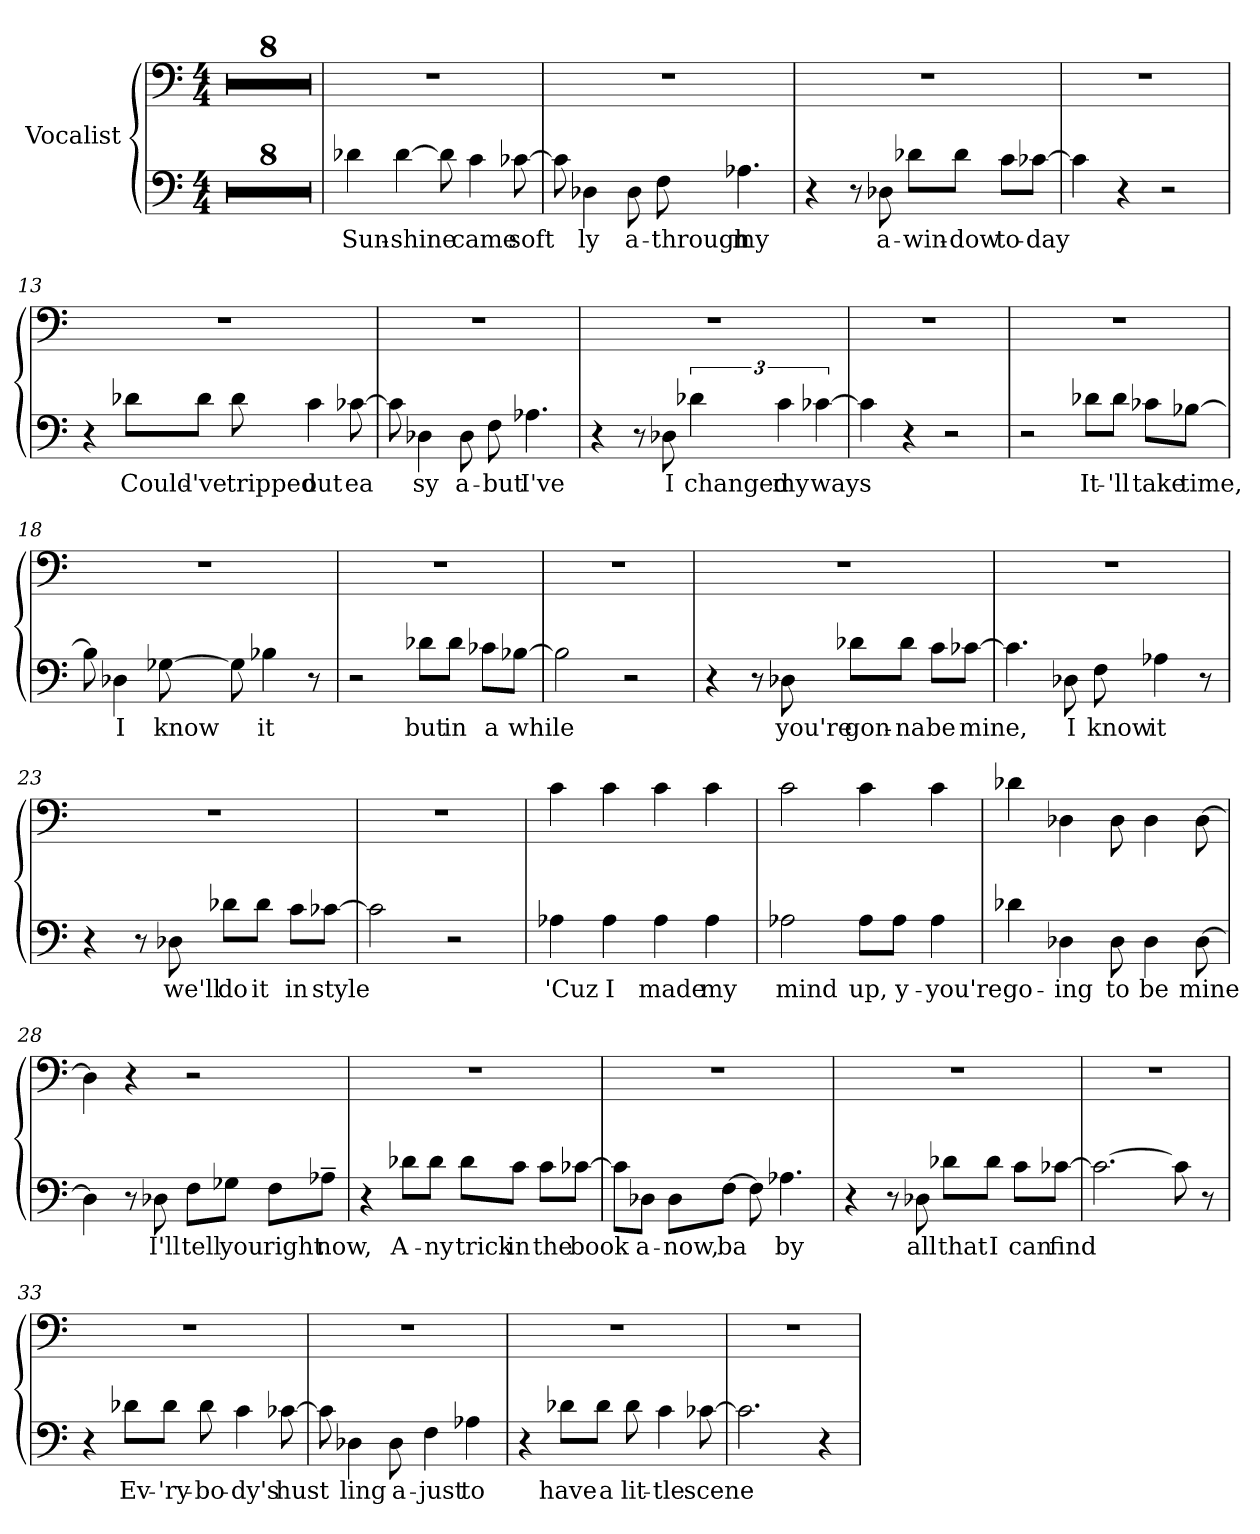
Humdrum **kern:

**kern	**text	**kern	**text
*part1	*part1	*part1	*part1
*staff2	*staff2	*staff1	*staff1
*I"Vocalist	*	*	*
*clefF4	*	*clefF4	*
*M4/4	*	*M4/4	*
=1	=1	=1	=1
*clefF4	*	*clefF4	*
*M4/4	*	*M4/4	*
1r	.	1r	.
=2	=2	=2	=2
1r	.	1r	.
=3	=3	=3	=3
1r	.	1r	.
=4	=4	=4	=4
1r	.	1r	.
=5	=5	=5	=5
1r	.	1r	.
=6	=6	=6	=6
1r	.	1r	.
=7	=7	=7	=7
1r	.	1r	.
=8	=8	=8	=8
1r	.	1r	.
=9	=9	=9	=9
4d-X	Sun-	1r	.
[4d-	-shine	.	.
8d-]	_	.	.
4c	came	.	.
[8c-X	soft	.	.
=10	=10	=10	=10
8c-]	_	1r	.
4D-X	ly	.	.
8D-	a-	.	.
8F	-through	.	.
4.A-X	my	.	.
=11	=11	=11	=11
4r	.	1r	.
8r	.	.	.
8D-X	a-	.	.
8d-X\L	-win-	.	.
8d-\J	-dow	.	.
8c\L	to-	.	.
[8c-X\J	-day	.	.
=12	=12	=12	=12
4c-]	_	1r	.
4r	.	.	.
2r	.	.	.
=13	=13	=13	=13
4r	.	1r	.
8d-X\L	Could-	.	.
8d-\J	-'ve	.	.
8d-	tripped	.	.
4c	out	.	.
[8c-X	ea	.	.
=14	=14	=14	=14
8c-]	_	1r	.
4D-X	sy	.	.
8D-	a-	.	.
8F	-but	.	.
4.A-X	I've	.	.
=15	=15	=15	=15
4r	.	1r	.
8r	.	.	.
8D-X	I	.	.
6d-X	changed	.	.
6c	my	.	.
[6c-X	ways	.	.
=16	=16	=16	=16
4c-]	_	1r	.
4r	.	.	.
2r	.	.	.
=17	=17	=17	=17
2r	.	1r	.
8d-X\L	It-	.	.
8d-\J	-'ll	.	.
8c-X\L	take	.	.
[8B-X\J	time,	.	.
=18	=18	=18	=18
8B-]	_	1r	.
4D-X	I	.	.
[8G-X	know	.	.
8G-]	_	.	.
4B-X	it	.	.
8r	.	.	.
=19	=19	=19	=19
2r	.	1r	.
8d-X\L	but	.	.
8d-\J	in	.	.
8c-X\L	a	.	.
[8B-X\J	while	.	.
=20	=20	=20	=20
2B-]	_	1r	.
2r	.	.	.
=21	=21	=21	=21
4r	.	1r	.
8r	.	.	.
8D-X	you're	.	.
8d-X\L	gon-	.	.
8d-\J	-na	.	.
8c\L	be	.	.
[8c-X\J	mine,	.	.
=22	=22	=22	=22
4.c-]	_	1r	.
8D-X	I	.	.
8F	know	.	.
4A-X	it	.	.
8r	.	.	.
=23	=23	=23	=23
4r	.	1r	.
8r	.	.	.
8D-X	we'll	.	.
8d-X\L	do	.	.
8d-\J	it	.	.
8c\L	in	.	.
[8c-X\J	style	.	.
=24	=24	=24	=24
2c-]	_	1r	.
2r	.	.	.
=25	=25	=25	=25
4A-X	'Cuz	4c	_
4A-	I	4c	_
4A-	made	4c	_
4A-	my	4c	_
=26	=26	=26	=26
2A-X	mind	2c	_
8A-\L	up,	4c	_
8A-\J	y-	.	.
4A-	-you're	4c	_
=27	=27	=27	=27
4d-X	go-	4d-X	_
4D-X	-ing	4D-X	_
8D-	to	8D-	_
4D-	be	4D-	_
[8D-	mine	[8D-	_
=28	=28	=28	=28
4D-]	_	4D-]	_
8r	.	4r	.
8D-X	I'll	.	.
8F\L	tell	2r	.
8G-X\J	you	.	.
8F\L	right	.	.
8A-X~\J	now,	.	.
=29	=29	=29	=29
4r	.	1r	.
8d-X\L	A-	.	.
8d-\J	-ny	.	.
8d-\L	trick	.	.
8c\J	in	.	.
8c\L	the	.	.
[8c-X\J	book	.	.
=30	=30	=30	=30
8c-\L]	_	1r	.
8D-X\J	a-	.	.
8D-\L	-now,	.	.
[8F\J	ba	.	.
8F]	_	.	.
4.A-X	by	.	.
=31	=31	=31	=31
4r	.	1r	.
8r	.	.	.
8D-X	all	.	.
8d-X\L	that	.	.
8d-\J	I	.	.
8c\L	can	.	.
[8c-X\J	find	.	.
=32	=32	=32	=32
2.c-_	_	1r	.
8c-]	_	.	.
8r	.	.	.
=33	=33	=33	=33
4r	.	1r	.
8d-X\L	Ev-	.	.
8d-\J	-'ry-	.	.
8d-	-bo-	.	.
4c	-dy's	.	.
[8c-X	hust	.	.
=34	=34	=34	=34
8c-]	_	1r	.
4D-X	ling	.	.
8D-	a-	.	.
4F	-just	.	.
4A-X	to	.	.
=35	=35	=35	=35
4r	.	1r	.
8d-X\L	have	.	.
8d-\J	a	.	.
8d-	lit-	.	.
4c	-tle	.	.
[8c-X	scene	.	.
=36	=36	=36	=36
2.c-]	_	1r	.
4r	.	.	.
=	=	=	=
*-	*-	*-	*-
